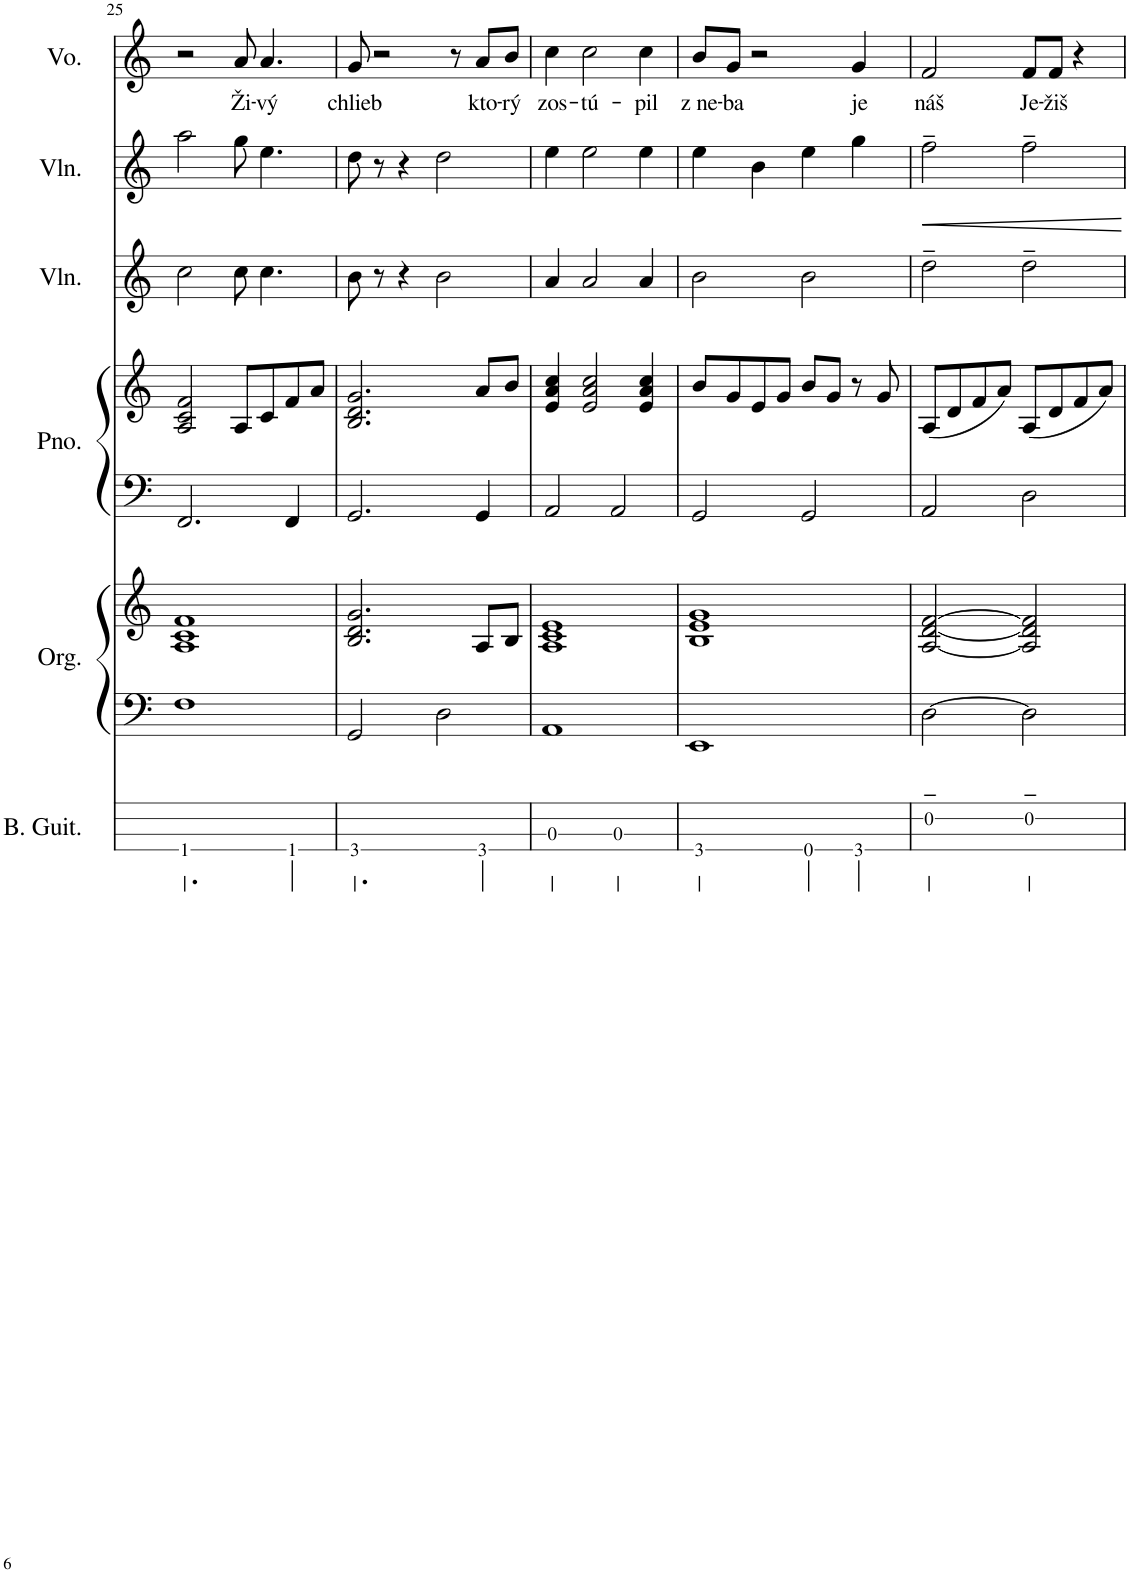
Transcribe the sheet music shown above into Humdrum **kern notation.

**kern	**kern	**kern	**kern	**kern	**kern	**kern	**kern	**kern	**text
*part7	*part6	*part5	*part5	*part4	*part4	*part3	*part2	*part1	*part1
*staff9	*staff8	*staff7	*staff6	*staff5	*staff4	*staff3	*staff2	*staff1	*staff1
*I"Bass Guitar	*I"Bass Guitar	*I"Organ	*	*I"Piano	*	*I"Violin	*I"Violin	*I"Voice	*
*I'B. Guit.	*I'B. Guit.	*I'Org.	*	*I'Pno.	*	*I'Vln.	*I'Vln.	*I'Vo.	*
!!LO:PB:g=z
*clefF4	*	*clefF4	*clefG2	*clefF4	*clefG2	*clefG2	*clefG2	*clefG2	*
*Trd7c12	*Trd7c12	*	*	*	*	*	*	*	*
*k[]	*k[]	*k[]	*k[]	*k[]	*k[]	*k[]	*k[]	*k[]	*
*M4/4	*M4/4	*M4/4	*M4/4	*M4/4	*M4/4	*M4/4	*M4/4	*M4/4	*
=25	=25	=25	=25	=25	=25	=25	=25	=25	=25
*	*	*	*^	*	*	*	*	*	*
2.FF	2.FF\	1F	1f	1A 1c	2.FF/	2A/ 2c/ 2f/	2cc\	2aa\	2r	.
!	!	!	!	!	!	!	!	!	!	!LO:LY:b
.	.	.	.	.	.	8A/L	8cc\	8gg\	8a/	Ži-
!	!	!	!	!	!	!	!	!	!	!LO:LY:b
.	.	.	.	.	.	8c/	4.cc\	4.ee\	4.a/	-vý
4FF	4FF\	.	.	.	4FF/	8f/	.	.	.	.
.	.	.	.	.	.	8a/J	.	.	.	.
*	*	*	*v	*v	*	*	*	*	*	*
=26	=26	=26	=26	=26	=26	=26	=26	=26	=26
!	!	!	!	!	!	!	!	!	!LO:LY:b
2.GG	2.GG\	2GG/	2.B/ 2.d/ 2.g/	2.GG/	2.B/ 2.d/ 2.g/	8b\	8dd\	8g/	chlieb
.	.	.	.	.	.	8r	8r	2r	.
.	.	.	.	.	.	4r	4r	.	.
.	.	2D\	.	.	.	2b\	2dd\	.	.
.	.	.	.	.	.	.	.	8r	.
!	!	!	!	!	!	!	!	!	!LO:LY:b
4GG	4GG\	.	8A/L	4GG/	8a/L	.	.	8a/L	kto-
!	!	!	!	!	!	!	!	!	!LO:LY:b
.	.	.	8B/J	.	8b/J	.	.	8b/J	-rý
=27	=27	=27	=27	=27	=27	=27	=27	=27	=27
!	!	!	!	!	!	!	!	!	!LO:LY:b
2AA	2AA\	1AA	1A 1c 1e	2AA/	4e/ 4a/ 4cc/	4a/	4ee\	4cc\	zos-
!	!	!	!	!	!	!	!	!	!LO:LY:b
.	.	.	.	.	2e/ 2a/ 2cc/	2a/	2ee\	2cc\	-tú-
2AA	2AA\	.	.	2AA/	.	.	.	.	.
!	!	!	!	!	!	!	!	!	!LO:LY:b
.	.	.	.	.	4e/ 4a/ 4cc/	4a/	4ee\	4cc\	-pil
=28	=28	=28	=28	=28	=28	=28	=28	=28	=28
!	!	!	!	!	!	!	!	!	!LO:LY:b
2GG	2GG\	1EE	1B 1e 1g	2GG/	8b/L	2b\	4ee\	8b/L	z ne-
!	!	!	!	!	!	!	!	!	!LO:LY:b
.	.	.	.	.	8g/	.	.	8g/J	-ba
.	.	.	.	.	8e/	.	4b\	2r	.
.	.	.	.	.	8g/J	.	.	.	.
4EE	4EE\	.	.	2GG/	8b/L	2b\	4ee\	.	.
.	.	.	.	.	8g/J	.	.	.	.
!	!	!	!	!	!	!	!	!	!LO:LY:b
4GG	4GG\	.	.	.	8r	.	4gg\	4g/	je
.	.	.	.	.	8g/	.	.	.	.
=29	=29	=29	=29	=29	=29	=29	=29	=29	=29
!	!	!	!	!	!	!	!	!	!LO:LY:b
2D~	2D~\	[>2D\	[<2A/ [<2d/ [>2f/	2AA/	(<8A/L	2dd~\	2ff~\	2f/	náš
.	.	.	.	.	8d/	.	.	.	.
.	.	.	.	.	8f/	.	.	.	.
.	.	.	.	.	8a/J)	.	.	.	.
!	!	!	!	!	!	!	!	!	!LO:LY:b
2D~	2D~\	2D\]	2A/] 2d/] 2f/]	2D\	(<8A/L	2dd~\	2ff~\	8f/L	Je-
!	!	!	!	!	!	!	!	!	!LO:LY:b
.	.	.	.	.	8d/	.	.	8f/J	-žiš
.	.	.	.	.	8f/	.	.	4r	.
.	.	.	.	.	8a/J)	.	.	.	.
=	=	=	=	=	=	=	=	=	=
*-	*-	*-	*-	*-	*-	*-	*-	*-	*-
